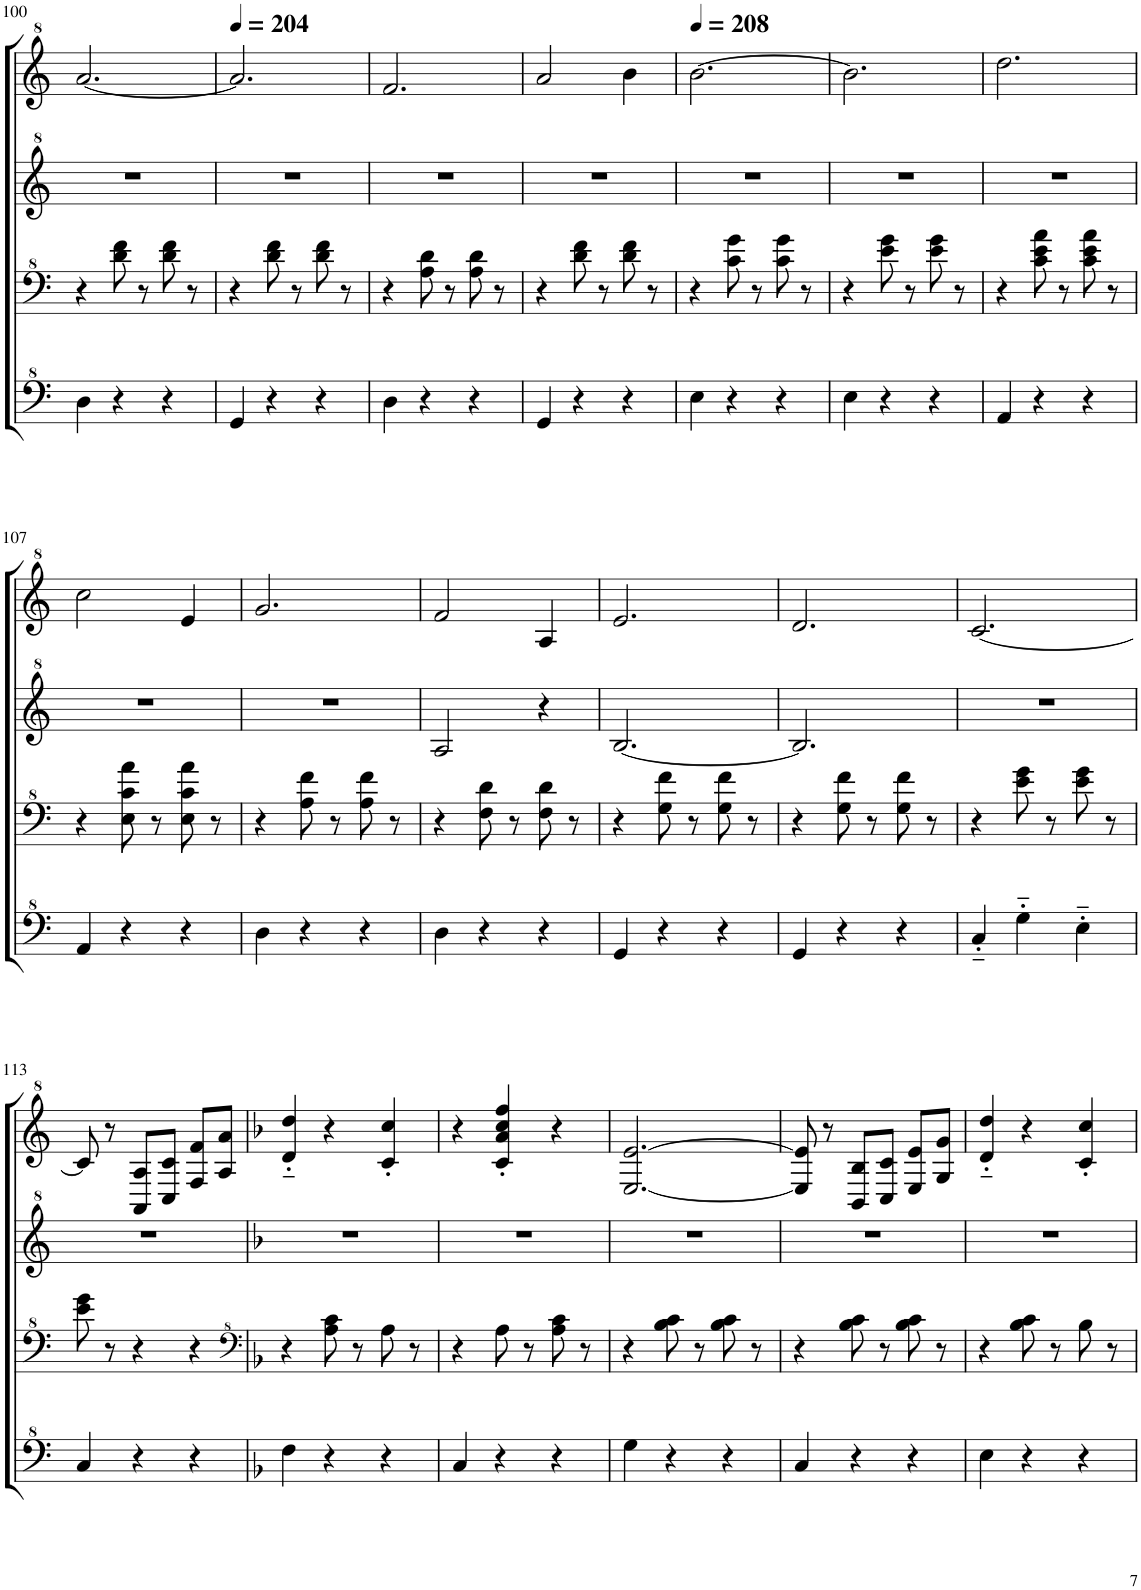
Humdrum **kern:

**kern	**kern	**kern	**kern
*part1	*part1	*part1	*part1
*staff4	*staff3	*staff2	*staff1
*I"Model III	*	*	*
!!LO:PB:g=z
*clefF^4	*clefF^4	*clefG^2	*clefG^2
*k[]	*k[]	*k[]	*k[]
*M3/4	*M3/4	*M3/4	*M3/4
=100	=100	=100	=100
4d\	4r	2.r	[2.aa/
4r	8dd\ 8ff\	.	.
.	8r	.	.
4r	8dd\ 8ff\	.	.
.	8r	.	.
=101	=101	=101	=101
*	*	*	*MM204
4G/	4r	2.r	2.aa/]
4r	8dd\ 8ff\	.	.
.	8r	.	.
4r	8dd\ 8ff\	.	.
.	8r	.	.
=102	=102	=102	=102
4d\	4r	2.r	2.ff/
4r	8a\ 8dd\	.	.
.	8r	.	.
4r	8a\ 8dd\	.	.
.	8r	.	.
=103	=103	=103	=103
4G/	4r	2.r	2aa/
4r	8dd\ 8ff\	.	.
.	8r	.	.
4r	8dd\ 8ff\	.	4bb\
.	8r	.	.
=104	=104	=104	=104
*	*	*	*MM208
4e\	4r	2.r	[2.bb\
4r	8cc\ 8gg\	.	.
.	8r	.	.
4r	8cc\ 8gg\	.	.
.	8r	.	.
=105	=105	=105	=105
4e\	4r	2.r	2.bb\]
4r	8ee\ 8gg\	.	.
.	8r	.	.
4r	8ee\ 8gg\	.	.
.	8r	.	.
=106	=106	=106	=106
4A/	4r	2.r	2.ddd\
4r	8cc\ 8ee\ 8aa\	.	.
.	8r	.	.
4r	8cc\ 8ee\ 8aa\	.	.
.	8r	.	.
!!LO:LB:g=z
=107	=107	=107	=107
4A/	4r	2.r	2ccc\
4r	8e\ 8cc\ 8aa\	.	.
.	8r	.	.
4r	8e\ 8cc\ 8aa\	.	4ee/
.	8r	.	.
=108	=108	=108	=108
4d\	4r	2.r	2.gg/
4r	8a\ 8ff\	.	.
.	8r	.	.
4r	8a\ 8ff\	.	.
.	8r	.	.
=109	=109	=109	=109
4d\	4r	2a/	2ff/
4r	8f\ 8dd\	.	.
.	8r	.	.
4r	8f\ 8dd\	4r	4a/
.	8r	.	.
=110	=110	=110	=110
4G/	4r	[2.b/	2.ee/
4r	8g\ 8ff\	.	.
.	8r	.	.
4r	8g\ 8ff\	.	.
.	8r	.	.
=111	=111	=111	=111
4G/	4r	2.b/]	2.dd/
4r	8g\ 8ff\	.	.
.	8r	.	.
4r	8g\ 8ff\	.	.
.	8r	.	.
=112	=112	=112	=112
4c'~/	4r	2.r	[2.cc/
4g'~\	8ee\ 8gg\	.	.
.	8r	.	.
4e'~\	8ee\ 8gg\	.	.
.	8r	.	.
!!LO:LB:g=z
=113	=113	=113	=113
4c/	8ee\ 8gg\	2.r	8cc/]
.	8r	.	8r
4r	4r	.	8A/ 8a/L
.	.	.	8c/ 8cc/J
4r	4r	.	8f/ 8ff/L
.	.	.	8a/ 8aa/J
=114	=114	=114	=114
*	*clefF^4	*	*
*k[b-]	*k[b-]	*k[b-]	*k[b-]
4f\	4r	2.r	4dd/'~ 4ddd/'~
4r	8a\ 8cc\	.	4r
.	8r	.	.
4r	8a\	.	4cc/' 4ccc/'
.	8r	.	.
=115	=115	=115	=115
4c/	4r	2.r	4r
4r	8a\	.	4cc/' 4aa/' 4ccc/' 4fff/'
.	8r	.	.
4r	8a\ 8cc\	.	4r
.	8r	.	.
=116	=116	=116	=116
4g\	4r	2.r	[2.e/ [2.ee/
4r	8b-\ 8cc\	.	.
.	8r	.	.
4r	8b-\ 8cc\	.	.
.	8r	.	.
=117	=117	=117	=117
4c/	4r	2.r	8e/] 8ee/]
.	.	.	8r
4r	8b-\ 8cc\	.	8B-/ 8b-/L
.	8r	.	8c/ 8cc/J
4r	8b-\ 8cc\	.	8e/ 8ee/L
.	8r	.	8g/ 8gg/J
=118	=118	=118	=118
4e\	4r	2.r	4dd/'~ 4ddd/'~
4r	8b-\ 8cc\	.	4r
.	8r	.	.
4r	8b-\	.	4cc/' 4ccc/'
.	8r	.	.
=	=	=	=
*-	*-	*-	*-
